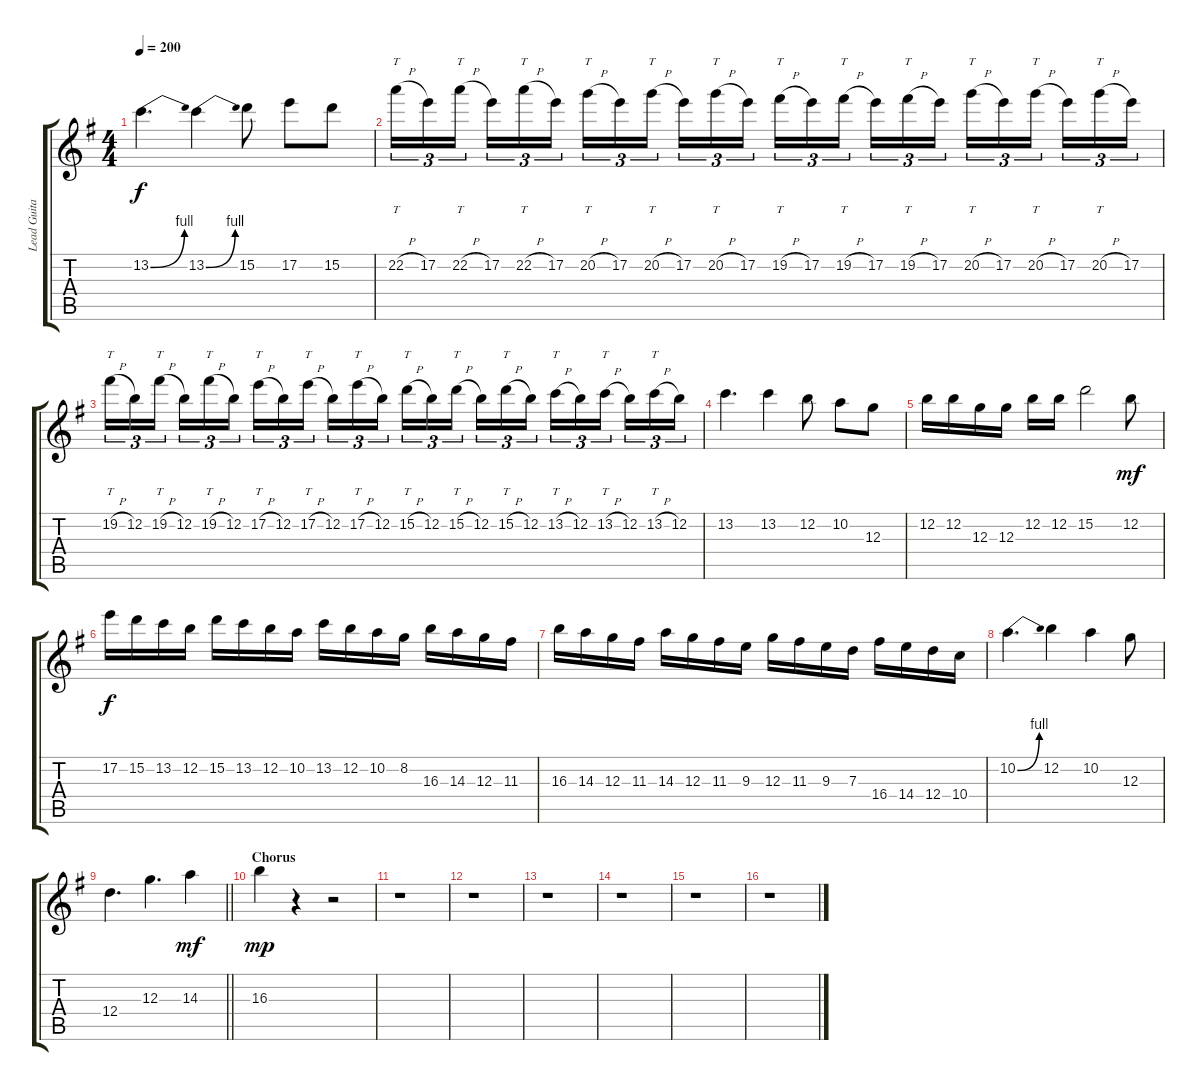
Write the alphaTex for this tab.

\track ("Lead Guitar 2" "Lead Guita") {instrument distortionguitar}
\staff {score tabs}
\tuning (E4 B3 G3 D3 A2 E2) {hide}
\ts (4 4)
\tempo 200
\clef g2
\ks g
13.2{be (bend 0 0 60 4)}.4{d dy f} 13.2{be (bend 0 0 60 4)}.4 15.2.8 17.2.8 15.2.8 |
22.2{h}.16{tt tu (3 2)} 17.2.16{tu (3 2)} 22.2{h}.16{tt tu (3 2) beam splitsecondary} 17.2.16{tu (3 2)} 22.2{h}.16{tt tu (3 2)} 17.2.16{tu (3 2)} 20.2{h}.16{tt tu (3 2)} 17.2.16{tu (3 2)} 20.2{h}.16{tt tu (3 2) beam splitsecondary} 17.2.16{tu (3 2)} 20.2{h}.16{tt tu (3 2)} 17.2.16{tu (3 2)} 19.2{h}.16{tt tu (3 2)} 17.2.16{tu (3 2)} 19.2{h}.16{tt tu (3 2) beam splitsecondary} 17.2.16{tu (3 2)} 19.2{h}.16{tt tu (3 2)} 17.2.16{tu (3 2)} 20.2{h}.16{tt tu (3 2)} 17.2.16{tu (3 2)} 20.2{h}.16{tt tu (3 2) beam splitsecondary} 17.2.16{tu (3 2)} 20.2{h}.16{tt tu (3 2)} 17.2.16{tu (3 2)} |
19.2{h}.16{tt tu (3 2)} 12.2.16{tu (3 2)} 19.2{h}.16{tt tu (3 2) beam splitsecondary} 12.2.16{tu (3 2)} 19.2{h}.16{tt tu (3 2)} 12.2.16{tu (3 2)} 17.2{h}.16{tt tu (3 2)} 12.2.16{tu (3 2)} 17.2{h}.16{tt tu (3 2) beam splitsecondary} 12.2.16{tu (3 2)} 17.2{h}.16{tt tu (3 2)} 12.2.16{tu (3 2)} 15.2{h}.16{tt tu (3 2)} 12.2.16{tu (3 2)} 15.2{h}.16{tt tu (3 2) beam splitsecondary} 12.2.16{tu (3 2)} 15.2{h}.16{tt tu (3 2)} 12.2.16{tu (3 2)} 13.2{h}.16{tt tu (3 2)} 12.2.16{tu (3 2)} 13.2{h}.16{tt tu (3 2) beam splitsecondary} 12.2.16{tu (3 2)} 13.2{h}.16{tt tu (3 2)} 12.2.16{tu (3 2)} |
13.2.4{d} 13.2.4 12.2.8 10.2.8 12.3.8 |
12.2.16 12.2.16 12.3.16 12.3.16 12.2.16 12.2.16 15.2.2 12.2.8{dy mf} |
17.2.16{dy f} 15.2.16 13.2.16 12.2.16 15.2.16 13.2.16 12.2.16 10.2.16 13.2.16 12.2.16 10.2.16 8.2.16 16.3.16 14.3.16 12.3.16 11.3.16 |
16.3.16 14.3.16 12.3.16 11.3.16 14.3.16 12.3.16 11.3.16 9.3.16 12.3.16 11.3.16 9.3.16 7.3.16 16.4.16 14.4.16 12.4.16 10.4.16 |
10.2{be (bend 0 0 60 4)}.4{d} 12.2.4 10.2.4 12.3.8 |
\barLineRight lightlight
12.4.4{d} 12.3.4{d} 14.3.4{dy mf} |
\section ("" "Chorus")
16.3.4{dy mp} r.4 r.2 |
r.1 |
r.1 |
r.1 |
r.1 |
r.1 |
r.1
